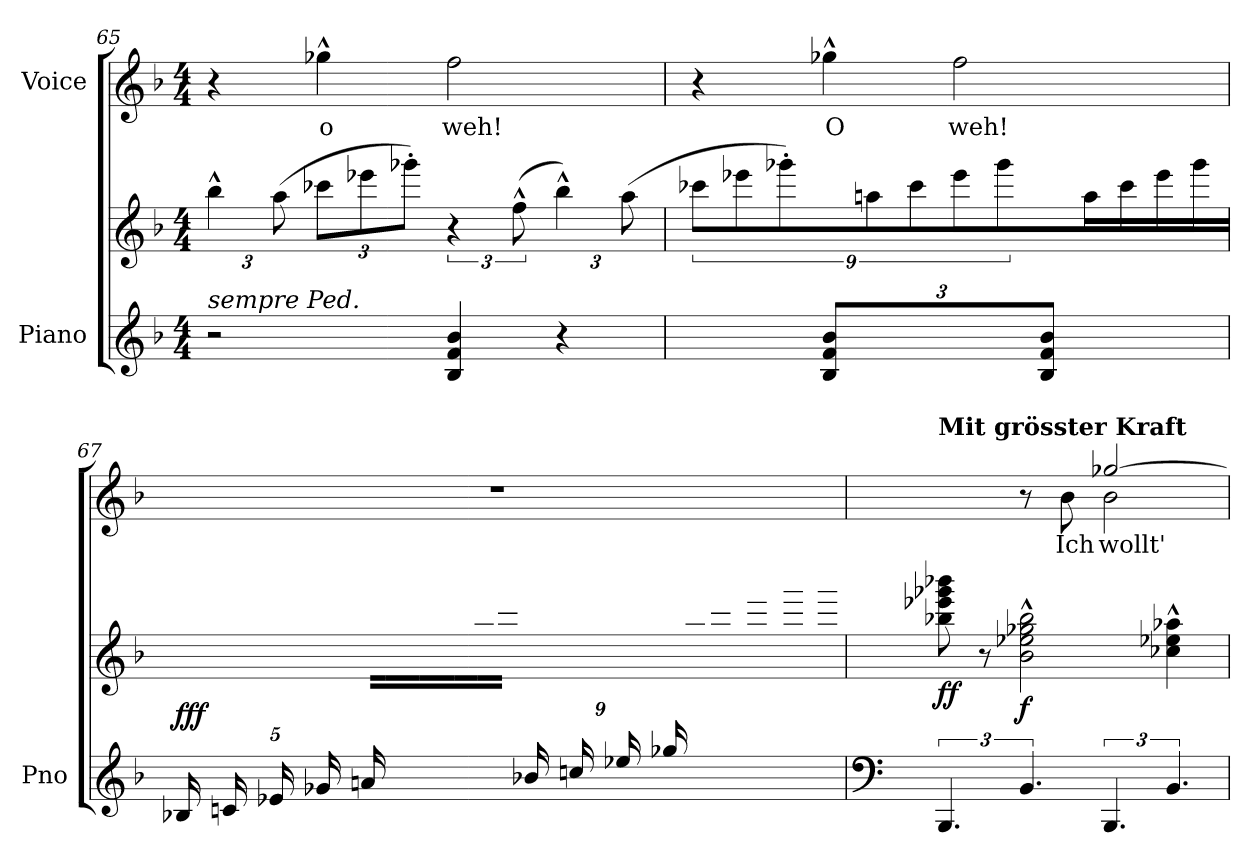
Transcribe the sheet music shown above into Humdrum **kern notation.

**kern	**kern	**dynam	**kern	**text
*part2	*part2	*part2	*part1	*part1
*staff3	*staff2	*staff2/3	*staff1	*staff1
*I"Piano	*	*	*I"Voice	*
*I'Pno	*	*	*	*
*clefG2	*clefG2	*	*clefG2	*
*k[b-]	*k[b-]	*	*k[b-]	*
*M4/4	*M4/4	*	*M4/4	*
*	*Xbrackettup	*	*	*
=65	=65	=65	=65	=65
!LO:TX:i:t=sempre Ped.	!	!	!	!
2r	6bb-^^\	.	4r	.
.	(12aa\	.	.	.
*	*brackettup	*	*	*
.	12ccc-X\L	.	4gg-X^^\	o
.	12eee-X\	.	.	.
.	12ggg-X'\J)	.	.	.
4B-/ 4f/ 4b-/	6r	.	2ff\	weh!
.	(12ff^^\	.	.	.
*	*Xbrackettup	*	*	*
4r	6bb-^^\)	.	.	.
.	(12aa\	.	.	.
=66	=66	=66	=66	=66
*^	*	*	*	*
*	*	*brackettup	*	*	*
4ryy	1ryy	12ccc-X\L	.	4r	.
.	.	12eee-X\	.	.	.
.	.	12ggg-X'\J)	.	.	.
*Xbrackettup	*	*	*	*	*
12B-/ 12f/ 12b-/L	.	12ryy	.	4gg-X^^\	O
3ryy	.	12aan\	.	.	.
.	.	12ccc-\J	.	.	.
*	*	*Xbrackettup	*	*	*
.	.	12eee-\L	.	2ff\	weh!
.	.	12ggg-\	.	.	.
12B-/ 12f/ 12b-/J	.	12ryy	.	.	.
4ryy	.	16aa\LL	.	.	.
.	.	16ccc-\	.	.	.
.	.	16eee-\	.	.	.
.	.	16ggg-\JJ	.	.	.
=67	=67	=67	=67	=67	=67
!	!	!	!LO:DY:b	!	!
(20B-X/LL	1ryy	4ryy	fff	1r	.
20cn/	.	.	.	.	.
20e-X/	.	.	.	.	.
20g-X/	.	.	.	.	.
20an/	.	.	.	.	.
4ryy	.	20cc\	.	.	.
.	.	20ee-X\	.	.	.
.	.	20gg-X\	.	.	.
.	.	20aa\	.	.	.
.	.	20ccc\JJ)	.	.	.
(18b-X/LL	.	9%2ryy	.	.	.
18ccn/	.	.	.	.	.
18ee-X/	.	.	.	.	.
18gg-X/	.	.	.	.	.
18%5ryy	.	18aa\	.	.	.
.	.	18ccc\	.	.	.
.	.	18eee-X\	.	.	.
.	.	18ggg-X\	.	.	.
.	.	18aaan\JJ)	.	.	.
*v	*v	*	*	*	*
=68	=68	=68	=68	=68
*clefF4	*	*	*	*
*brackettup	*	*	*	*
*	*	*	*^	*
!	!	!	!LO:TX:a:B:t=Mit grösster Kraft	!	!
!	!	!LO:DY:b	!	!	!
6.BBB-/	8bb-X\ 8eee-X\ 8ggg-X\ 8bbb-X\	ff	4ryy	4ryy	.
.	8r	.	.	.	.
!	!	!LO:DY:b	!	!	!
6.BB-/	2b-\^^ 2ee-X\^^ 2gg-X\^^ 2bb-\^^	f	8r	4ryy	.
.	.	.	8b-\	.	Ich
6.BBB-/	.	.	[2gg-X/	2b-\	wollt'
6.BB-/	4cc-X\^^ 4ee-X\^^ 4aa-X\^^	.	.	.	.
*	*	*	*v	*v	*
=	=	=	=	=
*-	*-	*-	*-	*-
